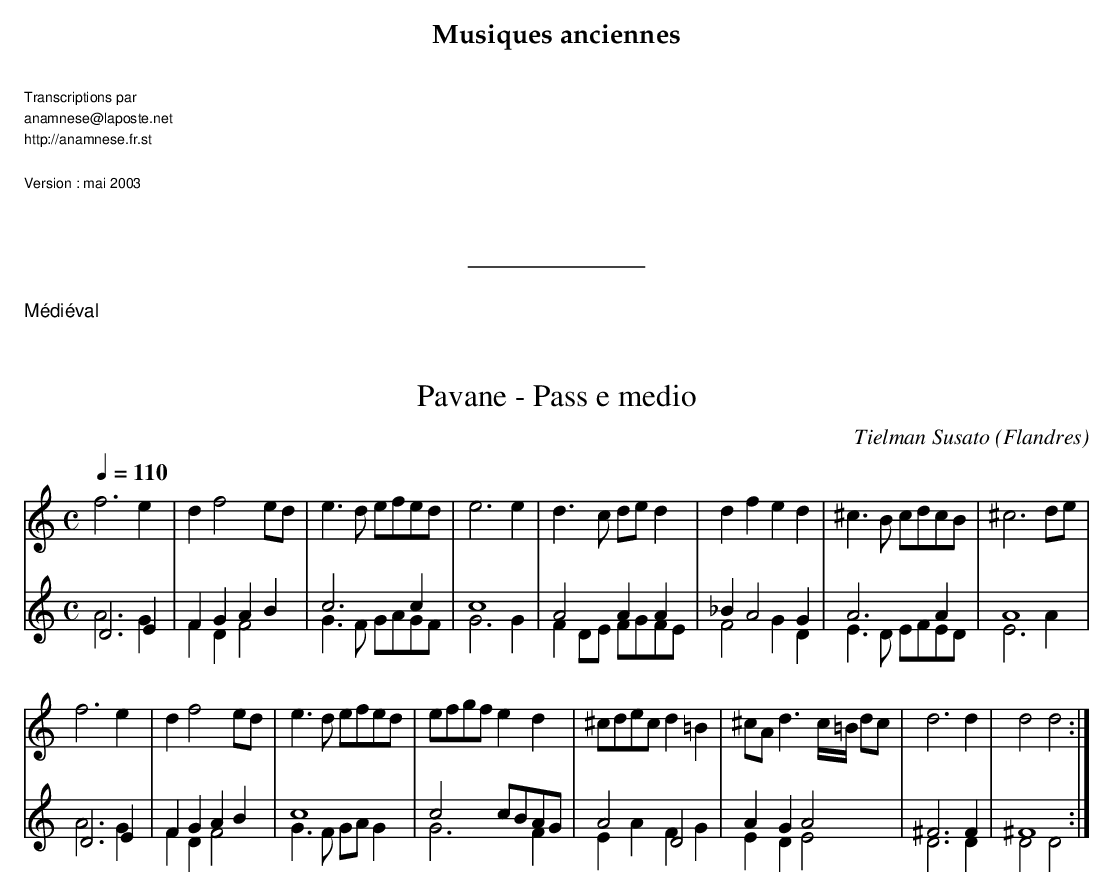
X:1
T:Pavane - Pass e medio
C:Tielman Susato
O:Flandres
M:C
L:1/4
Q:1/4=110
K:C
%%staves 1 (2 3) %%(retirer cette ligne pour avoir la partition sur 4 parties)
V:1
f3 e | d f2 e/d/ | e>d e/f/e/d/ | e3e | d>c d/e/ d | dfed | ^c>B c/d/c/B/ | ^c3 d/e/ |
f3 e | d f2 e/d/ | e>d e/f/e/d/ | e/f/g/f/ ed | ^c/d/e/c/ d =B |\
  ^c/A/ d3/2 c/4=B/4 d/c/ | d3d | d2 d2 :|]
V:2
D3 E | FGAB | c3 c | c4 | A2 AA | _B A2 G | A3 A | A4 |
D3 E | FGAB | c4 | c2 c/B/A/G/ | A2 D2 | AGA2 | ^F3 F | ^F4 :|]
V:3
A3G | FDF2 | G>F G/A/G/F/ | G3 G | F D/E/ F/G/F/E/ | F2 GD | E>D E/F/E/D/ | E3 A |
A3G | FDF2 | G>F G/A/G | G3 F | EA FG | EDE2 | D3 D | D2D2 :|]
V:4
D4 | D4 | C4 | C4 | D4 | D2 C _B, | A,3 A, | A,4 |
D4 | D4 | C4 | C3D | A,2 _B, G,| A, B, A,2 | D3 D | D4 :|]
